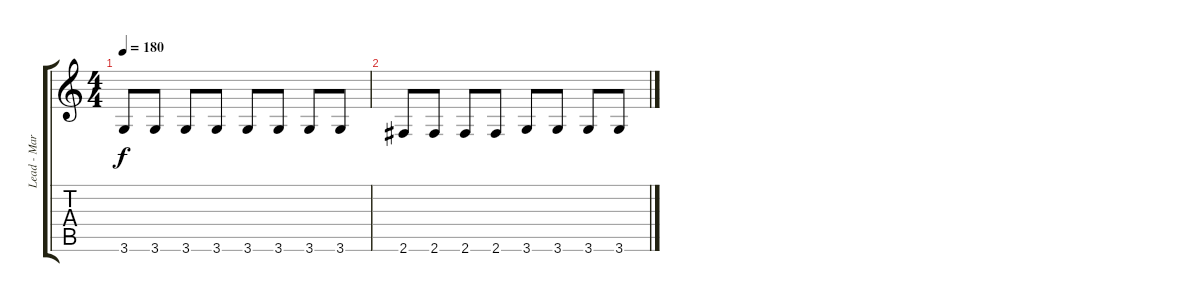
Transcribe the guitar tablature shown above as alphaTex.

\track ("Lead - Marc" "Lead - Mar") {instrument distortionguitar}
\staff {score tabs}
\tuning (E4 B3 G3 D3 A2 E2) {hide}
\ts (4 4)
\tempo 180
\clef g2
\ks c
3.6.8{dy f} 3.6.8 3.6.8 3.6.8 3.6.8 3.6.8 3.6.8 3.6.8 |
2.6.8 2.6.8 2.6.8 2.6.8 3.6.8 3.6.8 3.6.8 3.6.8
